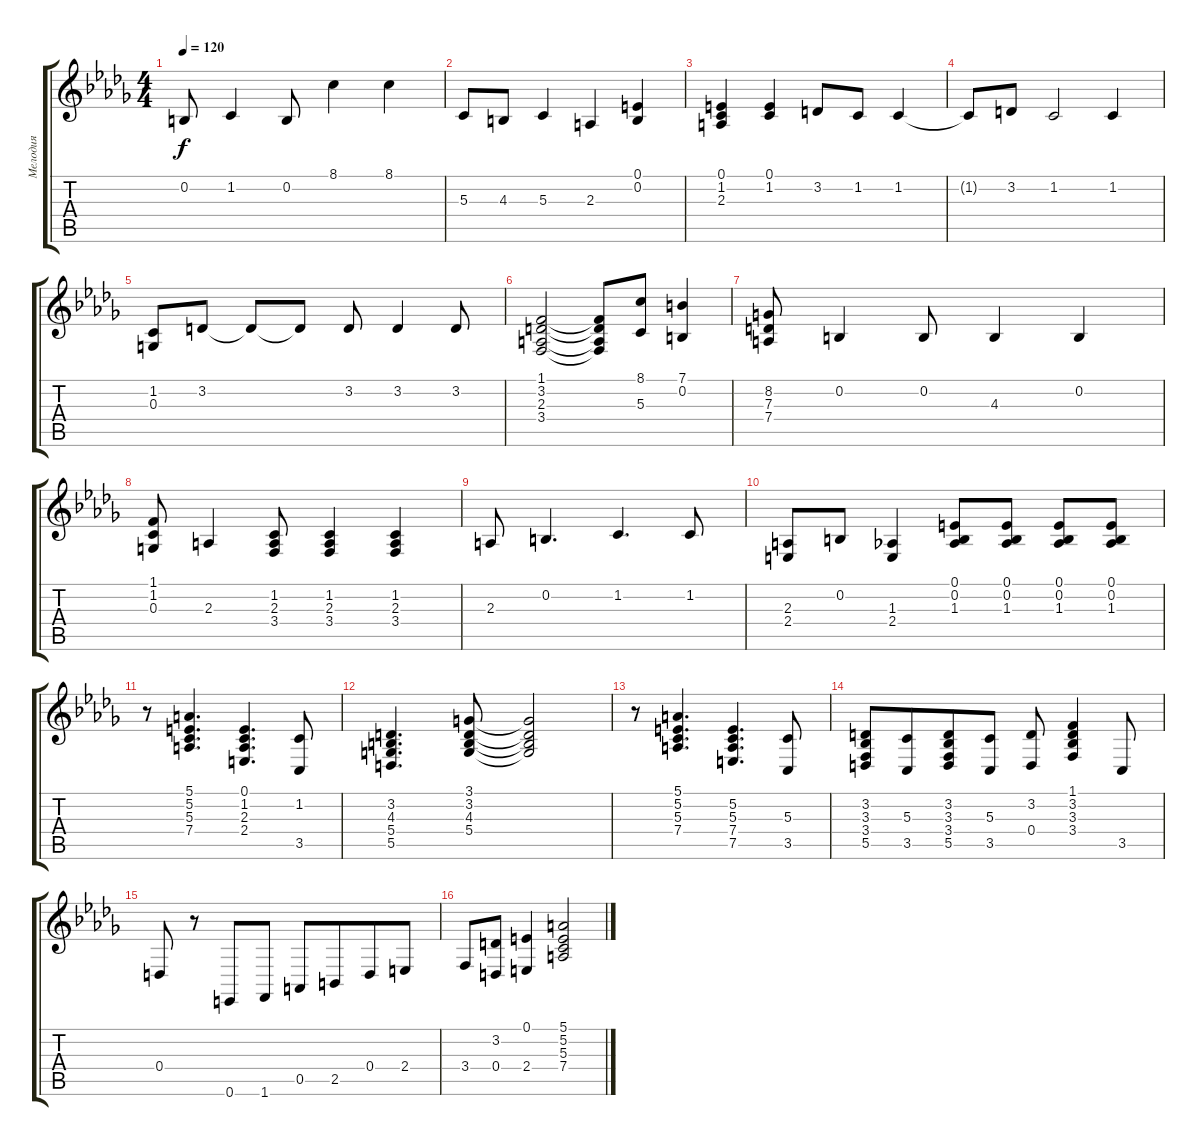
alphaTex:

\track ("Мелодия" "Мелодия") {instrument tenorsax}
\staff {score tabs}
\tuning (E4 B3 G3 D3 A2 E2) {hide}
\ts (4 4)
\tempo 120
\clef g2
\ks db
0.2.8{dy f} 1.2.4 0.2.8 8.1.4 8.1.4 |
5.3.8 4.3.8 5.3.4 2.3.4 (0.1 0.2).4 |
(0.1 1.2 2.3).4 (0.1 1.2).4 3.2.8 1.2.8 1.2.4 |
1.2{t}.8 3.2.8 1.2.2 1.2.4 |
(1.2 0.3).8 3.2.8 3.2{t}.8 3.2{t}.8 3.2.8 3.2.4 3.2.8 |
(1.1 3.2 2.3 3.4).2 (1.1{t} 3.2{t} 2.3{t} 3.4{t}).8 (8.1 5.3).8 (7.1 0.2).4 |
(8.2 7.3 7.4).8 0.2.4 0.2.8 4.3.4 0.2.4 |
(1.1 1.2 0.3).8 2.3.4 (1.2 2.3 3.4).8 (1.2 2.3 3.4).4 (1.2 2.3 3.4).4 |
2.3.8 0.2.4{d} 1.2.4{d} 1.2.8 |
(2.3 2.4).8 0.2.8 (1.3 2.4).4 (0.1 0.2 1.3).8 (0.1 0.2 1.3).8 (0.1 0.2 1.3).8 (0.1 0.2 1.3).8 |
r.8 (5.1 5.2 5.3 7.4).4{d} (0.1 1.2 2.3 2.4).4{d} (1.2 3.5).8 |
(3.2 4.3 5.4 5.5).4{d} (3.1 3.2 4.3 5.4).8 (3.1{t} 3.2{t} 4.3{t} 5.4{t}).2 |
r.8 (5.1 5.2 5.3 7.4).4{d} (5.2 5.3 7.4 7.5).4{d} (5.3 3.5).8 |
(3.2 3.3 3.4 5.5).8 (5.3 3.5).8{beam merge} (3.2 3.3 3.4 5.5).8 (5.3 3.5).8 (3.2 0.4).8 (1.1 3.2 3.3 3.4).4 3.5.8 |
0.4.8 r.8 0.6.8 1.6.8 0.5.8 2.5.8{beam merge} 0.4.8 2.4.8 |
3.4.8 (3.2 0.4).8 (0.1 2.4).4 (5.1 5.2 5.3 7.4).2
